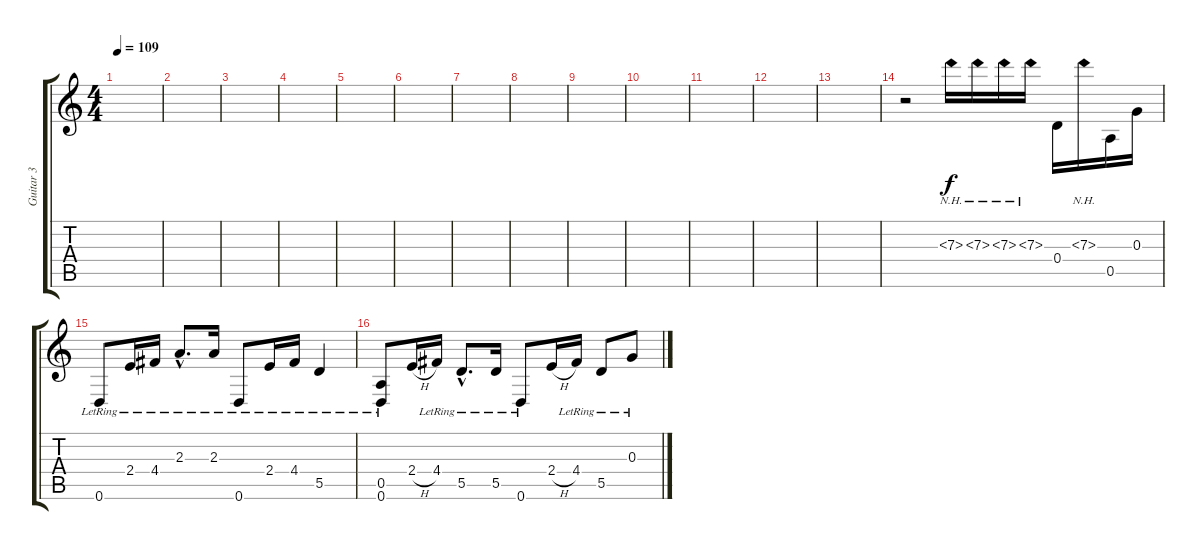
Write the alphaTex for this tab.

\track ("Guitar 3" "Guitar 3") {instrument distortionguitar}
\staff {score tabs}
\tuning (E4 B3 G3 D3 A2 D2) {hide}
\ts (4 4)
\tempo 109
\clef g2
\ks c
|
|
|
|
|
|
|
|
|
|
|
|
|
r.2 7.3{nh}.16 7.3{nh}.16 7.3{nh}.16 7.3{nh}.16 0.4.16 7.3{nh}.16 0.5.16 0.3.16 |
0.6{lr}.8 2.4{lr}.16 4.4{lr}.16 2.3{hac lr}.8{d} 2.3{lr}.16 0.6{lr}.8 2.4{lr}.16 4.4{lr}.16 5.5{lr}.4 |
(0.5{lr} 0.6{lr}).8 2.4{h}.16 4.4{lr}.16 5.5{hac lr}.8{d} 5.5{lr}.16 0.6{lr}.8 2.4{h}.16 4.4{lr}.16 5.5{lr}.8 0.3{lr}.8
